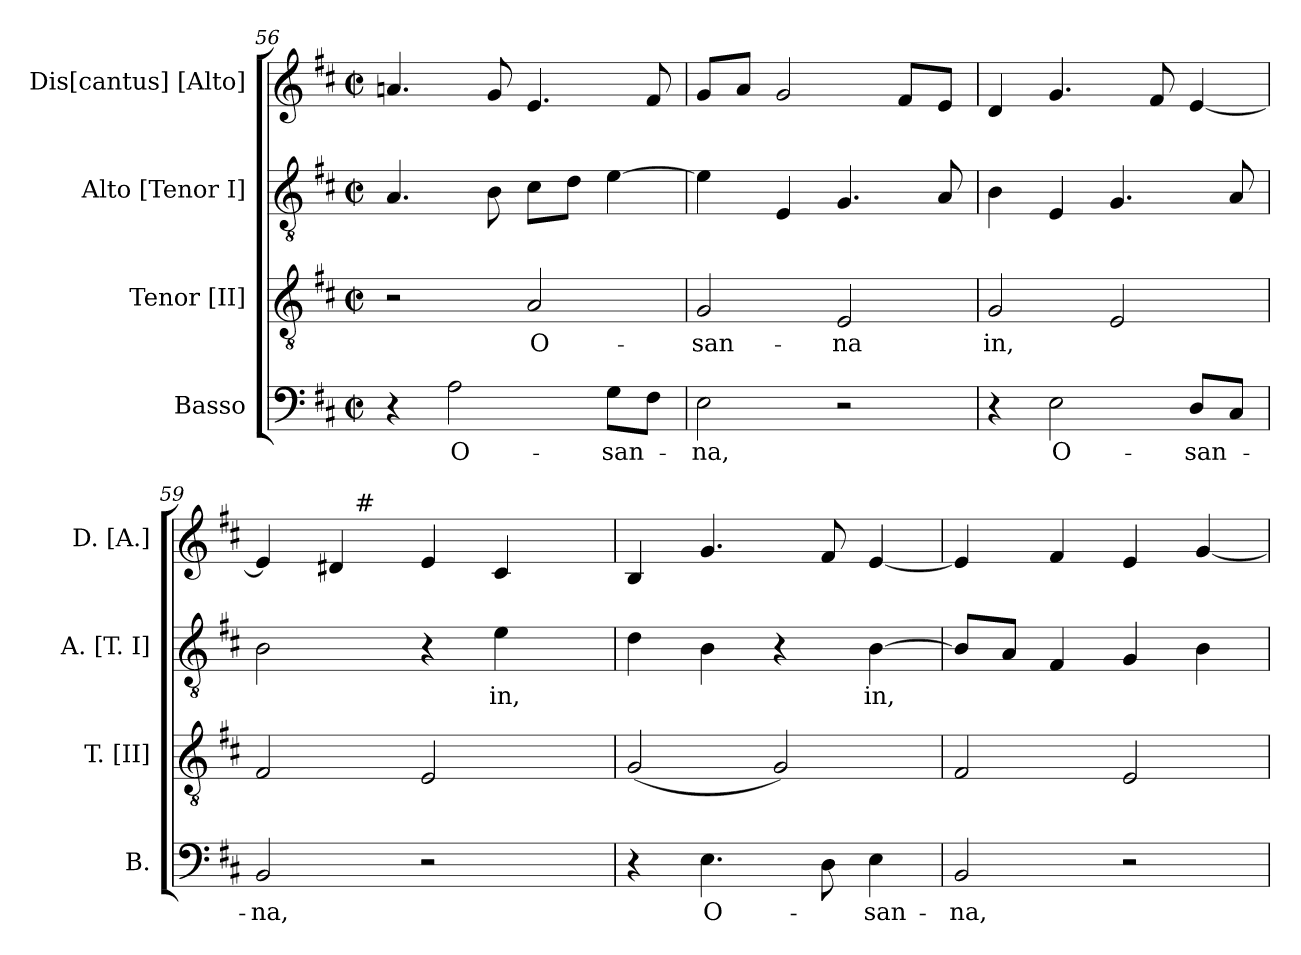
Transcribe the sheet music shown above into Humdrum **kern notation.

**kern	**text	**kern	**text	**kern	**text	**kern
*part4	*part4	*part3	*part3	*part2	*part2	*part1
*staff4	*staff4	*staff3	*staff3	*staff2	*staff2	*staff1
*I"Basso	*	*I"Tenor [II]	*	*I"Alto [Tenor I]	*	*I"Dis[cantus] [Alto]
*I'B.	*	*I'T. [II]	*	*I'A. [T. I]	*	*I'D. [A.]
*clefF4	*	*clefGv2	*	*clefGv2	*	*clefG2
*	*	*ITrd7c12	*	*ITrd7c12	*	*
*k[f#c#]	*	*k[f#c#]	*	*k[f#c#]	*	*k[f#c#]
*D:	*	*D:	*	*D:	*	*D:
*M2/2	*	*M2/2	*	*M2/2	*	*M2/2
*met(c|)	*	*met(c|)	*	*met(c|)	*	*met(c|)
=56	=56	=56	=56	=56	=56	=56
4r	.	2r	.	4.AAi/	.	4.ani/
!	!LO:LY:b:color=#000000	!	!	!	!	!
2Ai\	O-	.	.	.	.	.
.	.	.	.	8BBi\	.	8gi/
!	!	!	!LO:LY:b:color=#000000	!	!	!
.	.	2AAi/	O-	8C#i\L	.	4.ei/
.	.	.	.	8Di\J	.	.
!	!LO:LY:b:color=#000000	!	!	!	!	!
8Gi\L	-san-	.	.	[>4Ei\	.	.
8F#i\J	.	.	.	.	.	8f#i/
=57	=57	=57	=57	=57	=57	=57
!	!LO:LY:b:color=#000000	!	!	!	!	!
!	!	!	!LO:LY:b:color=#000000	!	!	!
2Ei\	-na,	2GGi/	-san-	4Ei\]	.	8gi/L
.	.	.	.	.	.	8ai/J
.	.	.	.	4EEi/	.	2gi/
!	!	!	!LO:LY:b:color=#000000	!	!	!
2r	.	2EEi/	-na	4.GGi/	.	.
.	.	.	.	.	.	8f#i/L
.	.	.	.	8AAi/	.	8ei/J
!!LO:LB:g=z
=58	=58	=58	=58	=58	=58	=58
!	!	!	!LO:LY:b:color=#000000	!	!	!
4r	.	2GGi/	in,	4BBi\	.	4di/
!	!LO:LY:b:color=#000000	!	!	!	!	!
2Ei\	O-	.	.	4EEi/	.	4.gi/
.	.	2EEi/	.	4.GGi/	.	.
.	.	.	.	.	.	8f#i/
!	!LO:LY:b:color=#000000	!	!	!	!	!
8Di/L	-san-	.	.	.	.	[<4ei/
8C#i/J	.	.	.	8AAi/	.	.
=59	=59	=59	=59	=59	=59	=59
!	!LO:LY:b:color=#000000	!	!	!	!	!
*	*	*	*	*	*	*^
2BBi/	-na,	2FF#i/	.	2BBi\	.	4ei/]	4ryy
.	.	.	.	.	.	4d#i/	32ryy
.	.	.	.	.	.	.	256ryy
!	!	!	!	!	!	!	!LO:TX:a:t=#
.	.	.	.	.	.	.	2ryy
2r	.	2EEi/	.	4r	.	4ei/	.
!	!	!	!	!	!LO:LY:b:color=#000000	!	!
.	.	.	.	4Ei\	in,	4c#i/	.
.	.	.	.	.	.	.	8ryy
.	.	.	.	.	.	.	16ryy
.	.	.	.	.	.	.	64..ryy
*	*	*	*	*	*	*v	*v
=60	=60	=60	=60	=60	=60	=60
4r	.	(2GGi/	.	4Di\	.	4Bi/
!	!LO:LY:b:color=#000000	!	!	!	!	!
4.Ei\	O-	.	.	4BBi\	.	4.gi/
.	.	2GGi/)	.	4r	.	.
8Di\	.	.	.	.	.	8f#i/
!	!LO:LY:b:color=#000000	!	!	!	!	!
!	!	!	!	!	!LO:LY:b:color=#000000	!
4Ei\	-san-	.	.	[>4BBi\	in,	[<4ei/
=61	=61	=61	=61	=61	=61	=61
!	!LO:LY:b:color=#000000	!	!	!	!	!
2BBi/	-na,	2FF#i/	.	8BBi/L]	.	4ei/]
.	.	.	.	8AAi/J	.	.
.	.	.	.	4FF#i/	.	4f#i/
2r	.	2EEi/	.	4GGi/	.	4ei/
.	.	.	.	4BBi\	.	[<4gi/
=	=	=	=	=	=	=
*-	*-	*-	*-	*-	*-	*-
